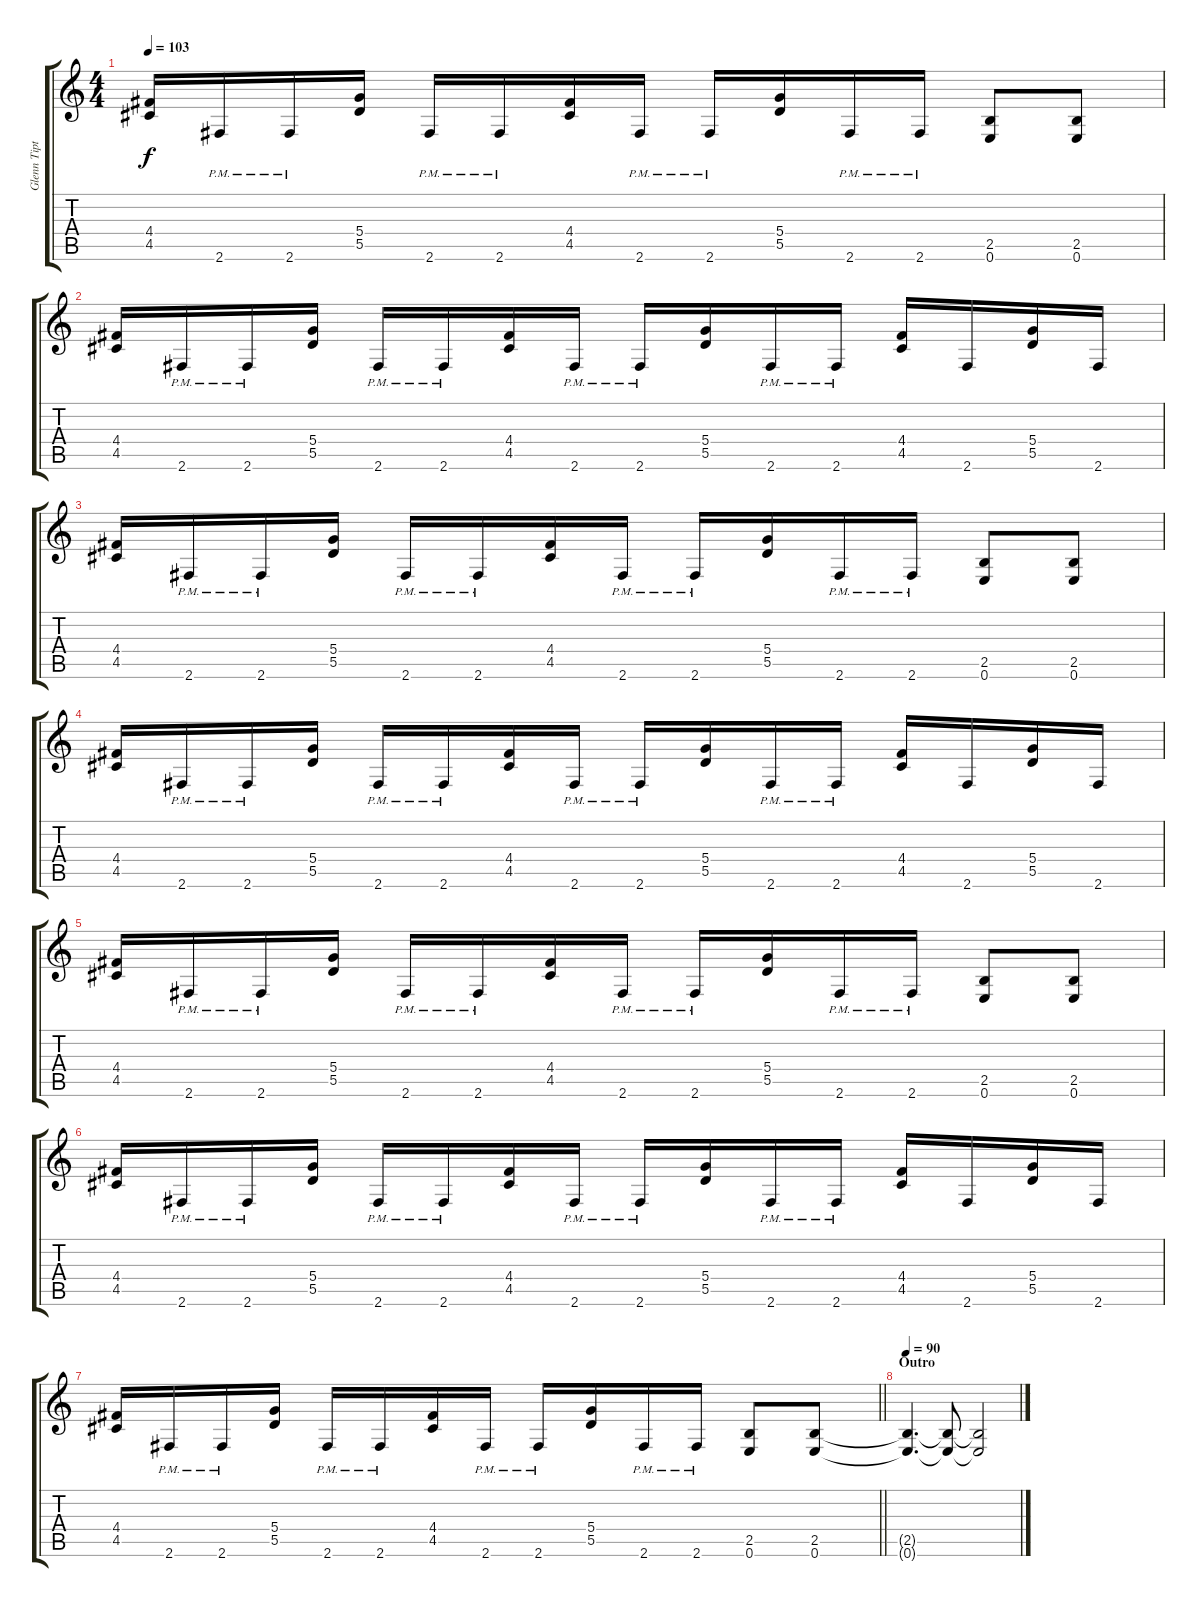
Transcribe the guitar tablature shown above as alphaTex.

\track ("Glenn Tipton" "Glenn Tipt") {instrument distortionguitar}
\staff {score tabs}
\tuning (E4 B3 G3 D3 A2 E2) {hide}
\ts (4 4)
\tempo 103
\clef g2
\ks c
(4.4 4.5).16{dy f} 2.6{pm}.16 2.6{pm}.16 (5.4 5.5).16 2.6{pm}.16 2.6{pm}.16 (4.4 4.5).16 2.6{pm}.16 2.6{pm}.16 (5.4 5.5).16 2.6{pm}.16 2.6{pm}.16 (2.5 0.6).8 (2.5 0.6).8 |
(4.4 4.5).16 2.6{pm}.16 2.6{pm}.16 (5.4 5.5).16 2.6{pm}.16 2.6{pm}.16 (4.4 4.5).16 2.6{pm}.16 2.6{pm}.16 (5.4 5.5).16 2.6{pm}.16 2.6{pm}.16 (4.4 4.5).16 2.6.16 (5.4 5.5).16 2.6.16 |
(4.4 4.5).16 2.6{pm}.16 2.6{pm}.16 (5.4 5.5).16 2.6{pm}.16 2.6{pm}.16 (4.4 4.5).16 2.6{pm}.16 2.6{pm}.16 (5.4 5.5).16 2.6{pm}.16 2.6{pm}.16 (2.5 0.6).8 (2.5 0.6).8 |
(4.4 4.5).16 2.6{pm}.16 2.6{pm}.16 (5.4 5.5).16 2.6{pm}.16 2.6{pm}.16 (4.4 4.5).16 2.6{pm}.16 2.6{pm}.16 (5.4 5.5).16 2.6{pm}.16 2.6{pm}.16 (4.4 4.5).16 2.6.16 (5.4 5.5).16 2.6.16 |
(4.4 4.5).16 2.6{pm}.16 2.6{pm}.16 (5.4 5.5).16 2.6{pm}.16 2.6{pm}.16 (4.4 4.5).16 2.6{pm}.16 2.6{pm}.16 (5.4 5.5).16 2.6{pm}.16 2.6{pm}.16 (2.5 0.6).8 (2.5 0.6).8 |
(4.4 4.5).16 2.6{pm}.16 2.6{pm}.16 (5.4 5.5).16 2.6{pm}.16 2.6{pm}.16 (4.4 4.5).16 2.6{pm}.16 2.6{pm}.16 (5.4 5.5).16 2.6{pm}.16 2.6{pm}.16 (4.4 4.5).16 2.6.16 (5.4 5.5).16 2.6.16 |
\barLineRight lightlight
(4.4 4.5).16 2.6{pm}.16 2.6{pm}.16 (5.4 5.5).16 2.6{pm}.16 2.6{pm}.16 (4.4 4.5).16 2.6{pm}.16 2.6{pm}.16 (5.4 5.5).16 2.6{pm}.16 2.6{pm}.16 (2.5 0.6).8 (2.5 0.6).8 |
\section ("" "Outro")
\tempo 90
(2.5{t} 0.6{t}).4{d} (2.5{t} 0.6{t}).8 (2.5{t} 0.6{t}).2
